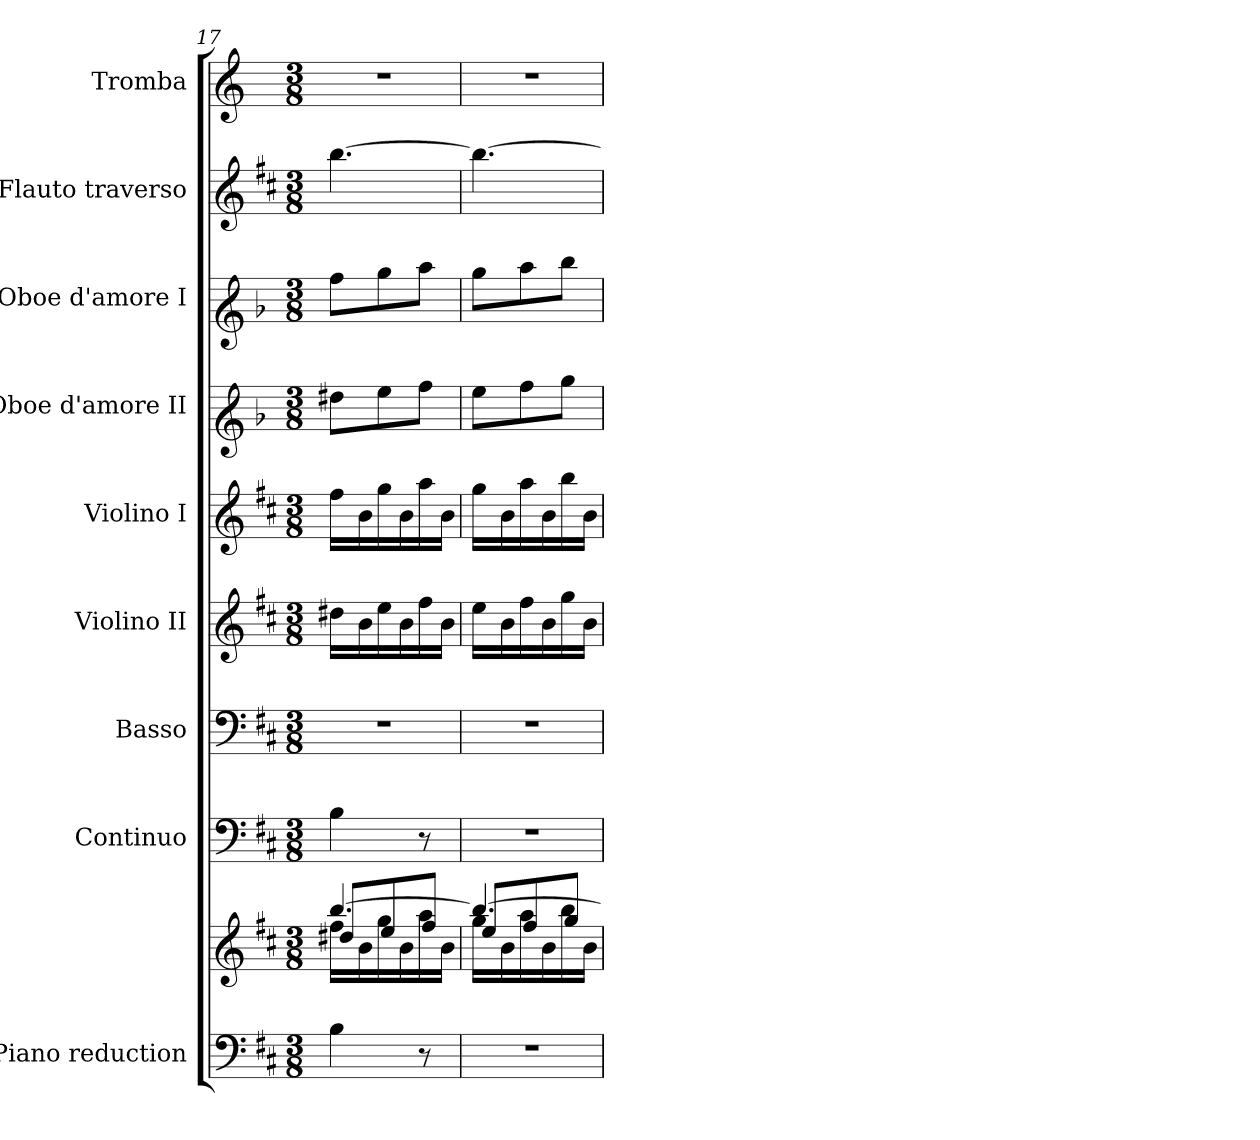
**kern	**kern	**kern	**kern	**kern	**kern	**kern	**kern	**kern	**kern
*part9	*part9	*part8	*part7	*part6	*part5	*part4	*part3	*part2	*part1
*staff10	*staff9	*staff8	*staff7	*staff6	*staff5	*staff4	*staff3	*staff2	*staff1
*I"Piano reduction	*	*I"Continuo	*I"Basso	*I"Violino II	*I"Violino I	*I"Oboe d'amore II	*I"Oboe d'amore I	*I"Flauto traverso	*I"Tromba
*I'Pno	*	*	*	*I'Vln	*I'Vln	*	*	*I'Fl	*
*clefF4	*clefG2	*clefF4	*clefF4	*clefG2	*clefG2	*clefG1	*clefG1	*clefG2	*clefG2
*	*	*	*	*	*	*ITrd2c3	*ITrd2c3	*	*ITrd-1c-2
*k[f#c#]	*k[f#c#]	*k[f#c#]	*k[f#c#]	*k[f#c#]	*k[f#c#]	*k[f#c#]	*k[f#c#]	*k[f#c#]	*k[f#c#]
*M3/8	*M3/8	*M3/8	*M3/8	*M3/8	*M3/8	*M3/8	*M3/8	*M3/8	*M3/8
=17	=17	=17	=17	=17	=17	=17	=17	=17	=17
*	*^	*	*	*	*	*	*	*	*
*	*	*^	*	*	*	*	*	*	*	*
4B\	[4.bb/	16ff#\LL	8dd#X/L	4B\	4.r	16dd#X\LL	16ff#\LL	8dd#X\L	8ff#\L	[4.bb\	4.r
.	.	16b\	.	.	.	16b\	16b\	.	.	.	.
.	.	16gg\	8ee/	.	.	16ee\	16gg\	8ee\	8gg\	.	.
.	.	16b\	.	.	.	16b\	16b\	.	.	.	.
8r	.	16aa\	8ff#/J	8r	.	16ff#\	16aa\	8ff#\J	8aa\J	.	.
.	.	16b\JJ	.	.	.	16b\JJ	16b\JJ	.	.	.	.
=18	=18	=18	=18	=18	=18	=18	=18	=18	=18	=18	=18
4.r	4.bb/_	16gg\LL	8ee/L	4.r	4.r	16ee\LL	16gg\LL	8ee\L	8gg\L	4.bb\_	4.r
.	.	16b\	.	.	.	16b\	16b\	.	.	.	.
.	.	16aa\	8ff#/	.	.	16ff#\	16aa\	8ff#\	8aa\	.	.
.	.	16b\	.	.	.	16b\	16b\	.	.	.	.
.	.	16bb\	8gg/J	.	.	16gg\	16bb\	8gg\J	8bb\J	.	.
.	.	16b\JJ	.	.	.	16b\JJ	16b\JJ	.	.	.	.
*	*v	*v	*v	*	*	*	*	*	*	*	*
=	=	=	=	=	=	=	=	=	=
*-	*-	*-	*-	*-	*-	*-	*-	*-	*-
